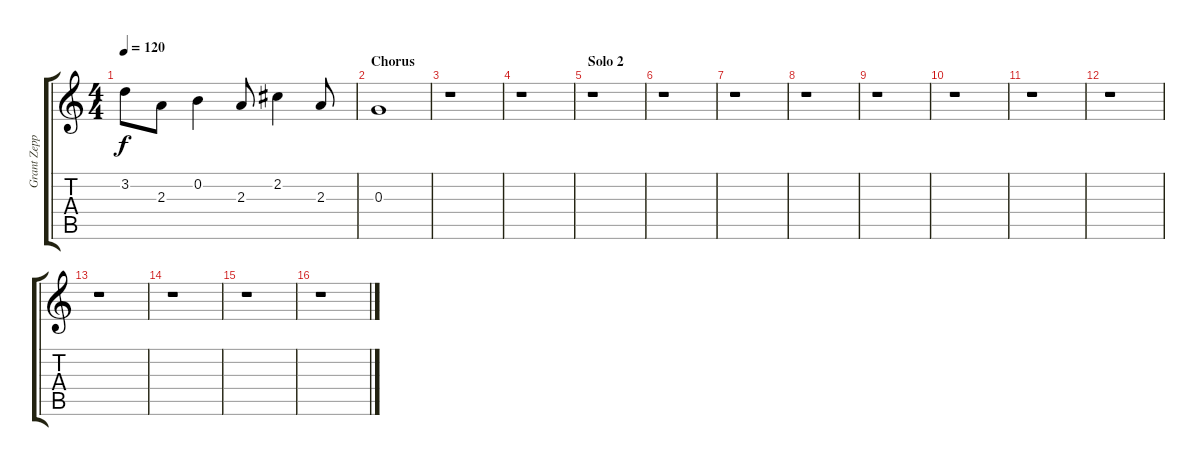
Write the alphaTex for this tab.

\track ("Grant Zeppelin" "Grant Zepp") {instrument acousticguitarsteel}
\staff {score tabs}
\tuning (E4 B3 G3 D3 A2 E2) {hide}
\ts (4 4)
\tempo 120
\clef g2
\ks c
3.2{t}.8{dy f} 2.3.8 0.2.4 2.3.8 2.2.4 2.3.8 |
\section ("" "Chorus")
0.3.1 |
r.1 |
r.1 |
\section ("" "Solo 2")
r.1 |
r.1 |
r.1 |
r.1 |
r.1 |
r.1 |
r.1 |
r.1 |
r.1 |
r.1 |
r.1 |
r.1
